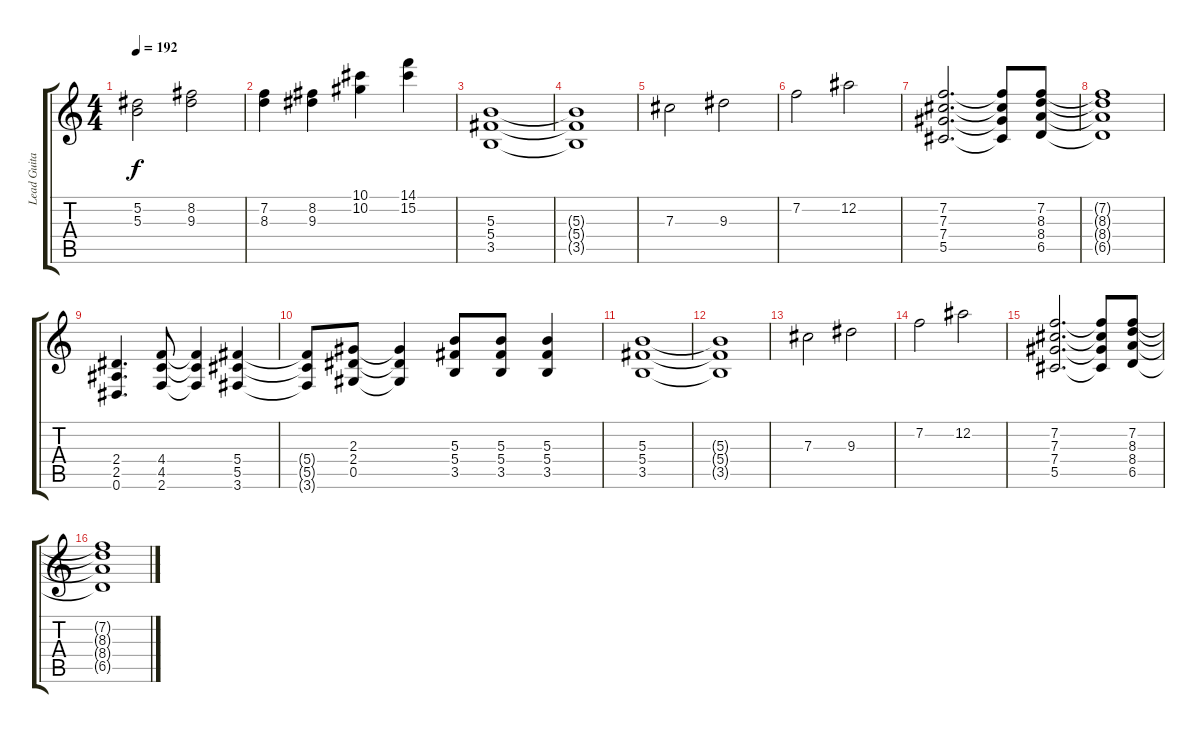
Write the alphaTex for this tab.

\track ("Lead Guitar" "Lead Guita") {instrument distortionguitar}
\staff {score tabs}
\tuning (Eb4 Bb3 Gb3 Db3 Ab2 Eb2) {hide}
\ts (4 4)
\tempo 192
\clef g2
\ks c
(5.2 5.3).2{dy f} (8.2 9.3).2 |
(7.2 8.3).4 (8.2 9.3).4 (10.1 10.2).4 (14.1 15.2).4 |
(5.3 5.4 3.5).1 |
(5.3{t} 5.4{t} 3.5{t}).1 |
7.3.2 9.3.2 |
7.2.2 12.2.2 |
(7.2 7.3 7.4 5.5).2{d} (7.2{t} 7.3{t} 7.4{t} 5.5{t}).8 (7.2 8.3 8.4 6.5).8 |
(7.2{t} 8.3{t} 8.4{t} 6.5{t}).1 |
(2.4 2.5 0.6).4{d} (4.4 4.5 2.6).8 (4.4{t} 4.5{t} 2.6{t}).4 (5.4 5.5 3.6).4 |
(5.4{t} 5.5{t} 3.6{t}).8 (2.3 2.4 0.5).8 (2.3{t} 2.4{t} 0.5{t}).4 (5.3 5.4 3.5).8 (5.3 5.4 3.5).8 (5.3 5.4 3.5).4 |
(5.3 5.4 3.5).1 |
(5.3{t} 5.4{t} 3.5{t}).1 |
7.3.2 9.3.2 |
7.2.2 12.2.2 |
(7.2 7.3 7.4 5.5).2{d} (7.2{t} 7.3{t} 7.4{t} 5.5{t}).8 (7.2 8.3 8.4 6.5).8 |
(7.2{t} 8.3{t} 8.4{t} 6.5{t}).1
